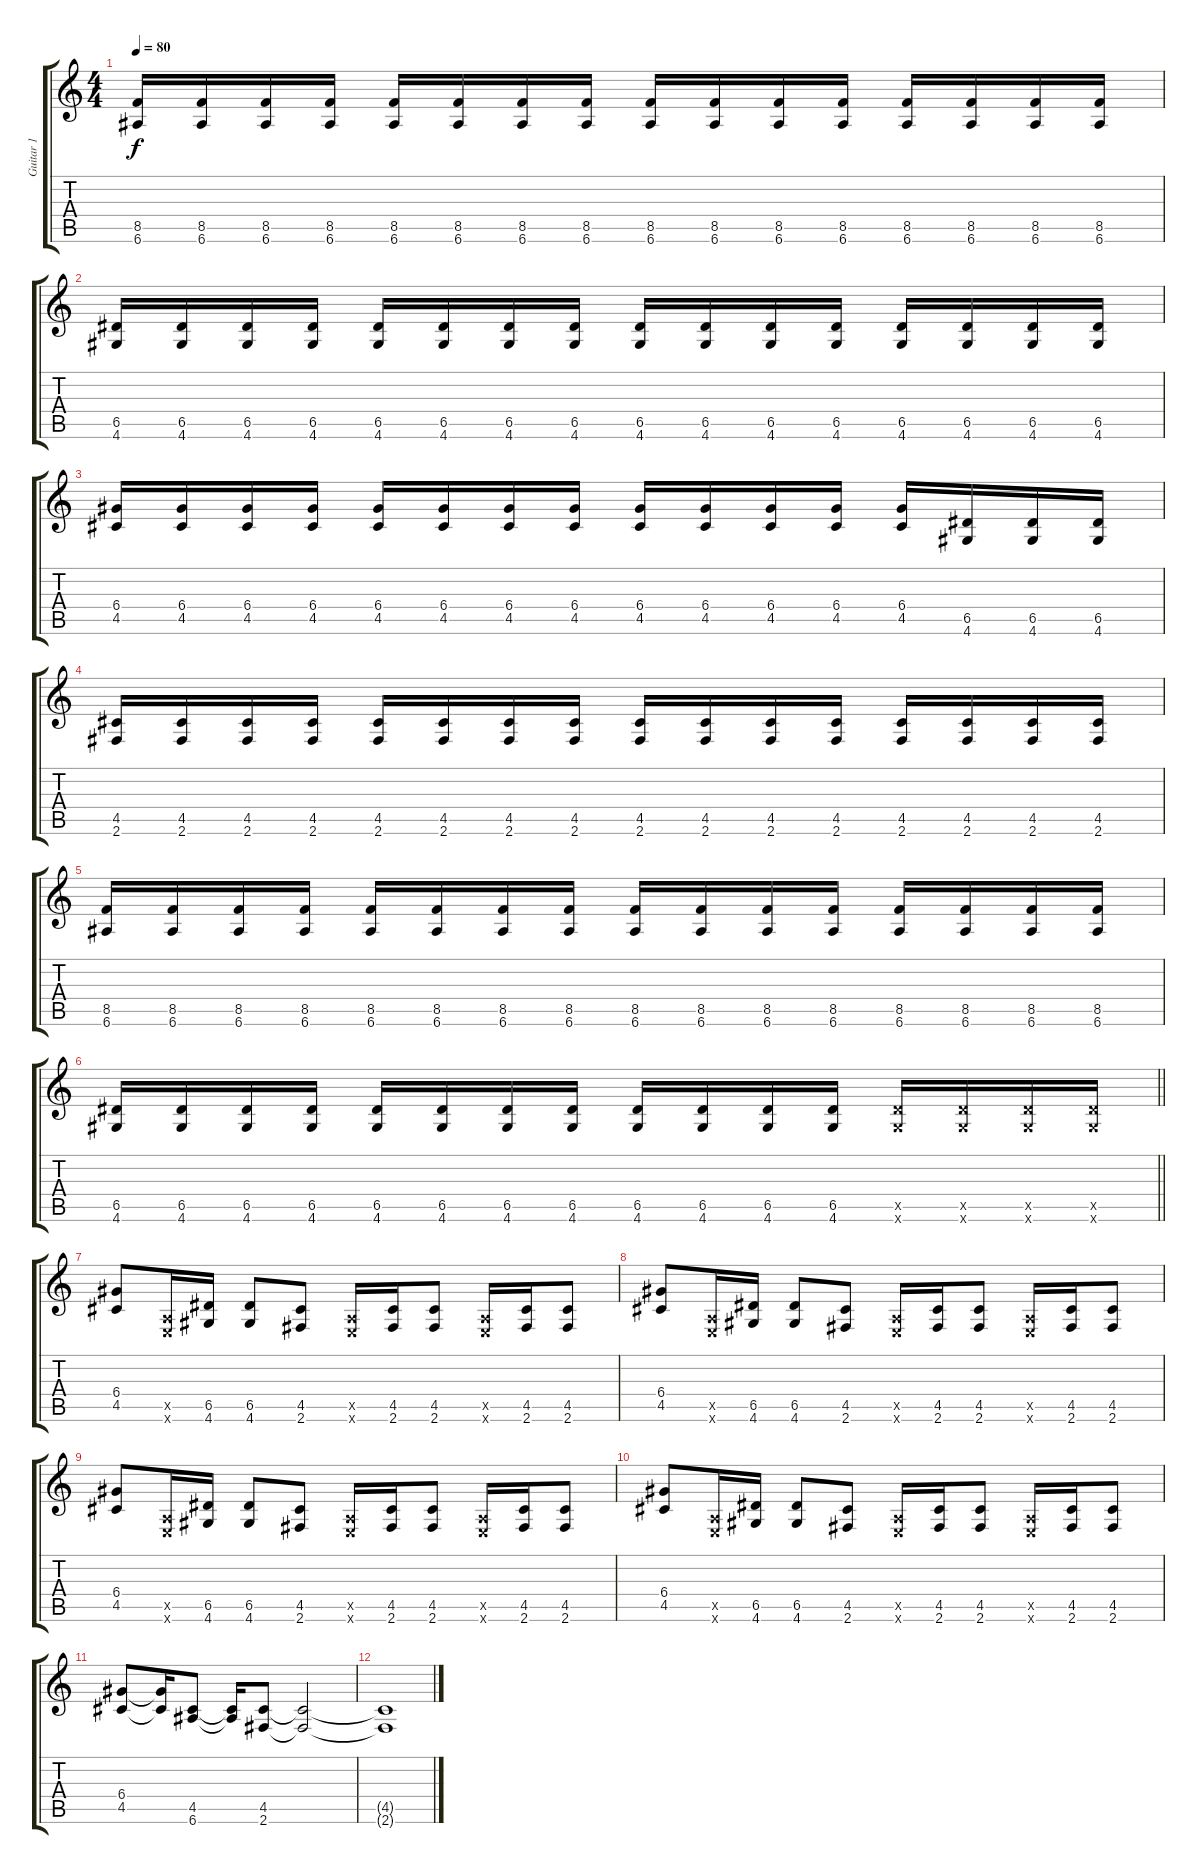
\track ("Guitar 1" "Guitar 1") {instrument distortionguitar}
\staff {score tabs}
\tuning (E4 B3 G3 D3 A2 E2) {hide}
\ts (4 4)
\tempo 80
\clef g2
\ks c
(8.5 6.6).16{dy f} (8.5 6.6).16 (8.5 6.6).16 (8.5 6.6).16 (8.5 6.6).16 (8.5 6.6).16 (8.5 6.6).16 (8.5 6.6).16 (8.5 6.6).16 (8.5 6.6).16 (8.5 6.6).16 (8.5 6.6).16 (8.5 6.6).16 (8.5 6.6).16 (8.5 6.6).16 (8.5 6.6).16 |
(6.5 4.6).16 (6.5 4.6).16 (6.5 4.6).16 (6.5 4.6).16 (6.5 4.6).16 (6.5 4.6).16 (6.5 4.6).16 (6.5 4.6).16 (6.5 4.6).16 (6.5 4.6).16 (6.5 4.6).16 (6.5 4.6).16 (6.5 4.6).16 (6.5 4.6).16 (6.5 4.6).16 (6.5 4.6).16 |
(6.4 4.5).16 (6.4 4.5).16 (6.4 4.5).16 (6.4 4.5).16 (6.4 4.5).16 (6.4 4.5).16 (6.4 4.5).16 (6.4 4.5).16 (6.4 4.5).16 (6.4 4.5).16 (6.4 4.5).16 (6.4 4.5).16 (6.4 4.5).16 (6.5 4.6).16 (6.5 4.6).16 (6.5 4.6).16 |
(4.5 2.6).16 (4.5 2.6).16 (4.5 2.6).16 (4.5 2.6).16 (4.5 2.6).16 (4.5 2.6).16 (4.5 2.6).16 (4.5 2.6).16 (4.5 2.6).16 (4.5 2.6).16 (4.5 2.6).16 (4.5 2.6).16 (4.5 2.6).16 (4.5 2.6).16 (4.5 2.6).16 (4.5 2.6).16 |
(8.5 6.6).16 (8.5 6.6).16 (8.5 6.6).16 (8.5 6.6).16 (8.5 6.6).16 (8.5 6.6).16 (8.5 6.6).16 (8.5 6.6).16 (8.5 6.6).16 (8.5 6.6).16 (8.5 6.6).16 (8.5 6.6).16 (8.5 6.6).16 (8.5 6.6).16 (8.5 6.6).16 (8.5 6.6).16 |
\barLineRight lightlight
(6.5 4.6).16 (6.5 4.6).16 (6.5 4.6).16 (6.5 4.6).16 (6.5 4.6).16 (6.5 4.6).16 (6.5 4.6).16 (6.5 4.6).16 (6.5 4.6).16 (6.5 4.6).16 (6.5 4.6).16 (6.5 4.6).16 (6.5{x} 4.6{x}).16 (6.5{x} 4.6{x}).16 (6.5{x} 4.6{x}).16 (6.5{x} 4.6{x}).16 |
(6.4 4.5).8{volume 14} (0.5{x} 0.6{x}).16 (6.5 4.6).16 (6.5 4.6).8 (4.5 2.6).8 (0.5{x} 0.6{x}).16 (4.5 2.6).16 (4.5 2.6).8 (0.5{x} 0.6{x}).16 (4.5 2.6).16 (4.5 2.6).8 |
(6.4 4.5).8 (0.5{x} 0.6{x}).16 (6.5 4.6).16 (6.5 4.6).8 (4.5 2.6).8 (0.5{x} 0.6{x}).16 (4.5 2.6).16 (4.5 2.6).8 (0.5{x} 0.6{x}).16 (4.5 2.6).16 (4.5 2.6).8 |
(6.4 4.5).8 (0.5{x} 0.6{x}).16 (6.5 4.6).16 (6.5 4.6).8 (4.5 2.6).8 (0.5{x} 0.6{x}).16 (4.5 2.6).16 (4.5 2.6).8 (0.5{x} 0.6{x}).16 (4.5 2.6).16 (4.5 2.6).8 |
(6.4 4.5).8 (0.5{x} 0.6{x}).16 (6.5 4.6).16 (6.5 4.6).8 (4.5 2.6).8 (0.5{x} 0.6{x}).16 (4.5 2.6).16 (4.5 2.6).8 (0.5{x} 0.6{x}).16 (4.5 2.6).16 (4.5 2.6).8 |
(6.4 4.5).8 (6.4{t} 4.5{t}).16 (4.5 6.6).8 (4.5{t} 6.6{t}).16 (4.5 2.6).8{volume 0} (4.5{t} 2.6{t}).2 |
(4.5{t} 2.6{t}).1
